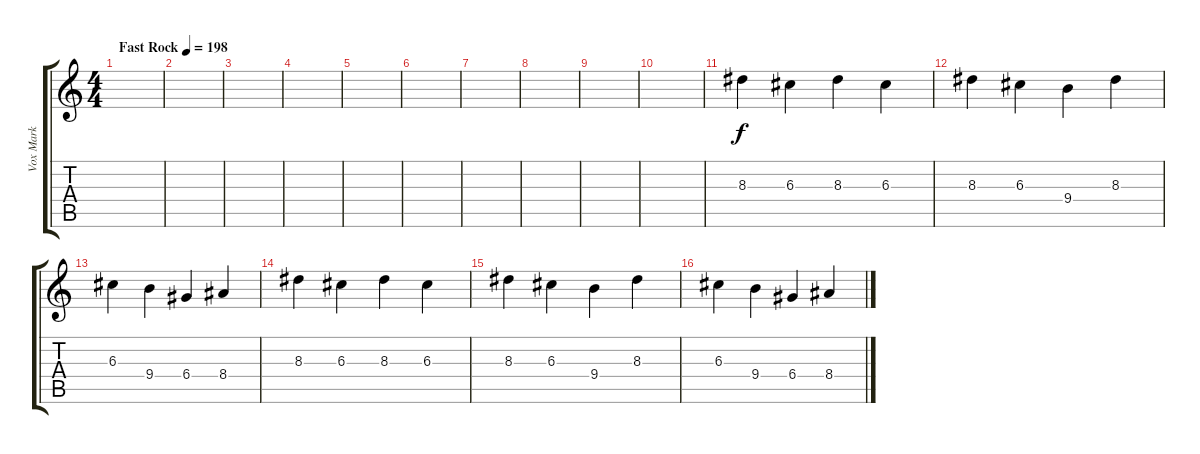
\track ("Vox Mark" "Vox Mark") {instrument overdrivenguitar}
\staff {score tabs}
\tuning (E4 B3 G3 D3 A2 E2) {hide}
\ts (4 4)
\tempo (198 "Fast Rock")
\clef g2
\ks c
|
|
|
|
|
|
|
|
|
|
8.3.4 6.3.4 8.3.4 6.3.4 |
8.3.4 6.3.4 9.4.4 8.3.4 |
6.3.4 9.4.4 6.4.4 8.4.4 |
8.3.4 6.3.4 8.3.4 6.3.4 |
8.3.4 6.3.4 9.4.4 8.3.4 |
6.3.4 9.4.4 6.4.4 8.4.4
